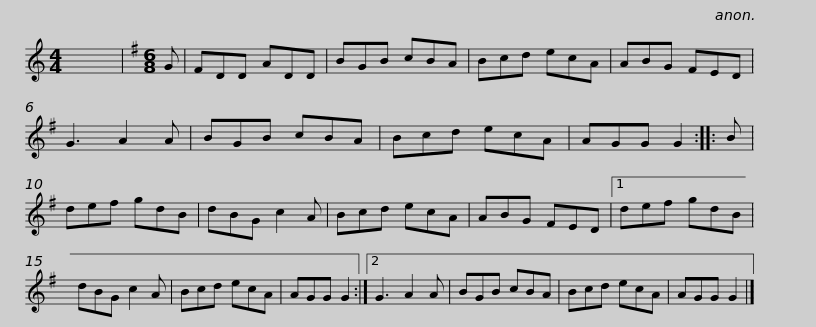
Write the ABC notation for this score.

X:1
L:1/8
M:4/4
I:linebreak $
K:C
V:1 treble
V:1
 x8 |[K:G][M:6/8] G | FDD ADD | BGB cBA | Bcd ecA | %5
 ABG FED | G3 A2 A | BGB cBA | Bcd ecA |$ AGG G2 :: %10
 B | def gdB | dBG c2 A | Bcd ecA | ABG FED |1 %15
 def gdB | dBG c2 A |$ Bcd ecA | AGG G2 :|2 G3 A2 A | %20
 BGB cBA | Bcd ecA | AGG G2 |] %23
